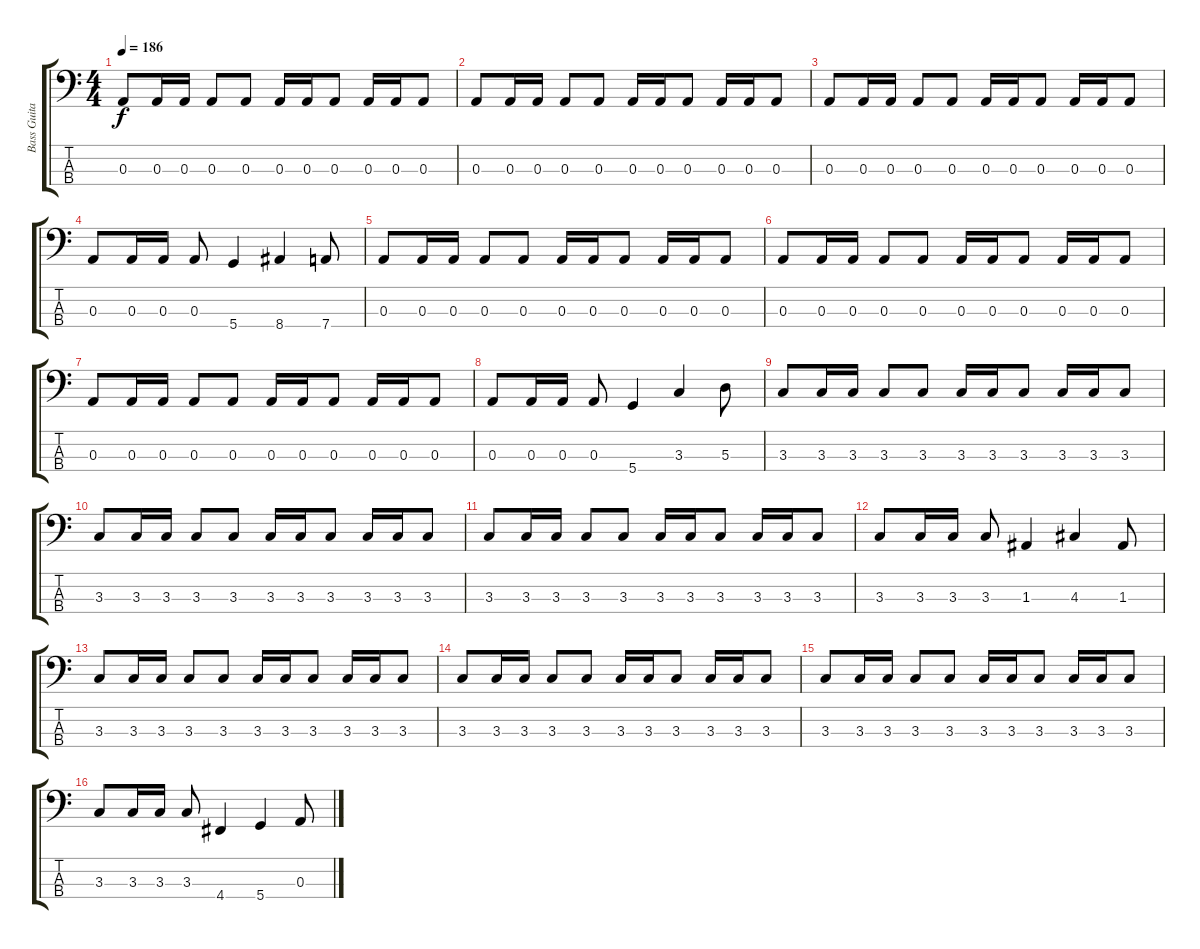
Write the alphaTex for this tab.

\track ("Bass Guitar" "Bass Guita") {instrument electricbassfinger}
\staff {score tabs}
\tuning (G2 D2 A1 D1) {hide}
\ts (4 4)
\tempo 186
\clef f4
\ks c
0.3.8{dy f} 0.3.16 0.3.16 0.3.8 0.3.8 0.3.16 0.3.16 0.3.8 0.3.16 0.3.16 0.3.8 |
0.3.8 0.3.16 0.3.16 0.3.8 0.3.8 0.3.16 0.3.16 0.3.8 0.3.16 0.3.16 0.3.8 |
0.3.8 0.3.16 0.3.16 0.3.8 0.3.8 0.3.16 0.3.16 0.3.8 0.3.16 0.3.16 0.3.8 |
0.3.8 0.3.16 0.3.16 0.3.8 5.4.4 8.4.4 7.4.8 |
0.3.8 0.3.16 0.3.16 0.3.8 0.3.8 0.3.16 0.3.16 0.3.8 0.3.16 0.3.16 0.3.8 |
0.3.8 0.3.16 0.3.16 0.3.8 0.3.8 0.3.16 0.3.16 0.3.8 0.3.16 0.3.16 0.3.8 |
0.3.8 0.3.16 0.3.16 0.3.8 0.3.8 0.3.16 0.3.16 0.3.8 0.3.16 0.3.16 0.3.8 |
0.3.8 0.3.16 0.3.16 0.3.8 5.4.4 3.3.4 5.3.8 |
3.3.8 3.3.16 3.3.16 3.3.8 3.3.8 3.3.16 3.3.16 3.3.8 3.3.16 3.3.16 3.3.8 |
3.3.8 3.3.16 3.3.16 3.3.8 3.3.8 3.3.16 3.3.16 3.3.8 3.3.16 3.3.16 3.3.8 |
3.3.8 3.3.16 3.3.16 3.3.8 3.3.8 3.3.16 3.3.16 3.3.8 3.3.16 3.3.16 3.3.8 |
3.3.8 3.3.16 3.3.16 3.3.8 1.3.4 4.3.4 1.3.8 |
3.3.8 3.3.16 3.3.16 3.3.8 3.3.8 3.3.16 3.3.16 3.3.8 3.3.16 3.3.16 3.3.8 |
3.3.8 3.3.16 3.3.16 3.3.8 3.3.8 3.3.16 3.3.16 3.3.8 3.3.16 3.3.16 3.3.8 |
3.3.8 3.3.16 3.3.16 3.3.8 3.3.8 3.3.16 3.3.16 3.3.8 3.3.16 3.3.16 3.3.8 |
3.3.8 3.3.16 3.3.16 3.3.8 4.4.4 5.4.4 0.3.8
